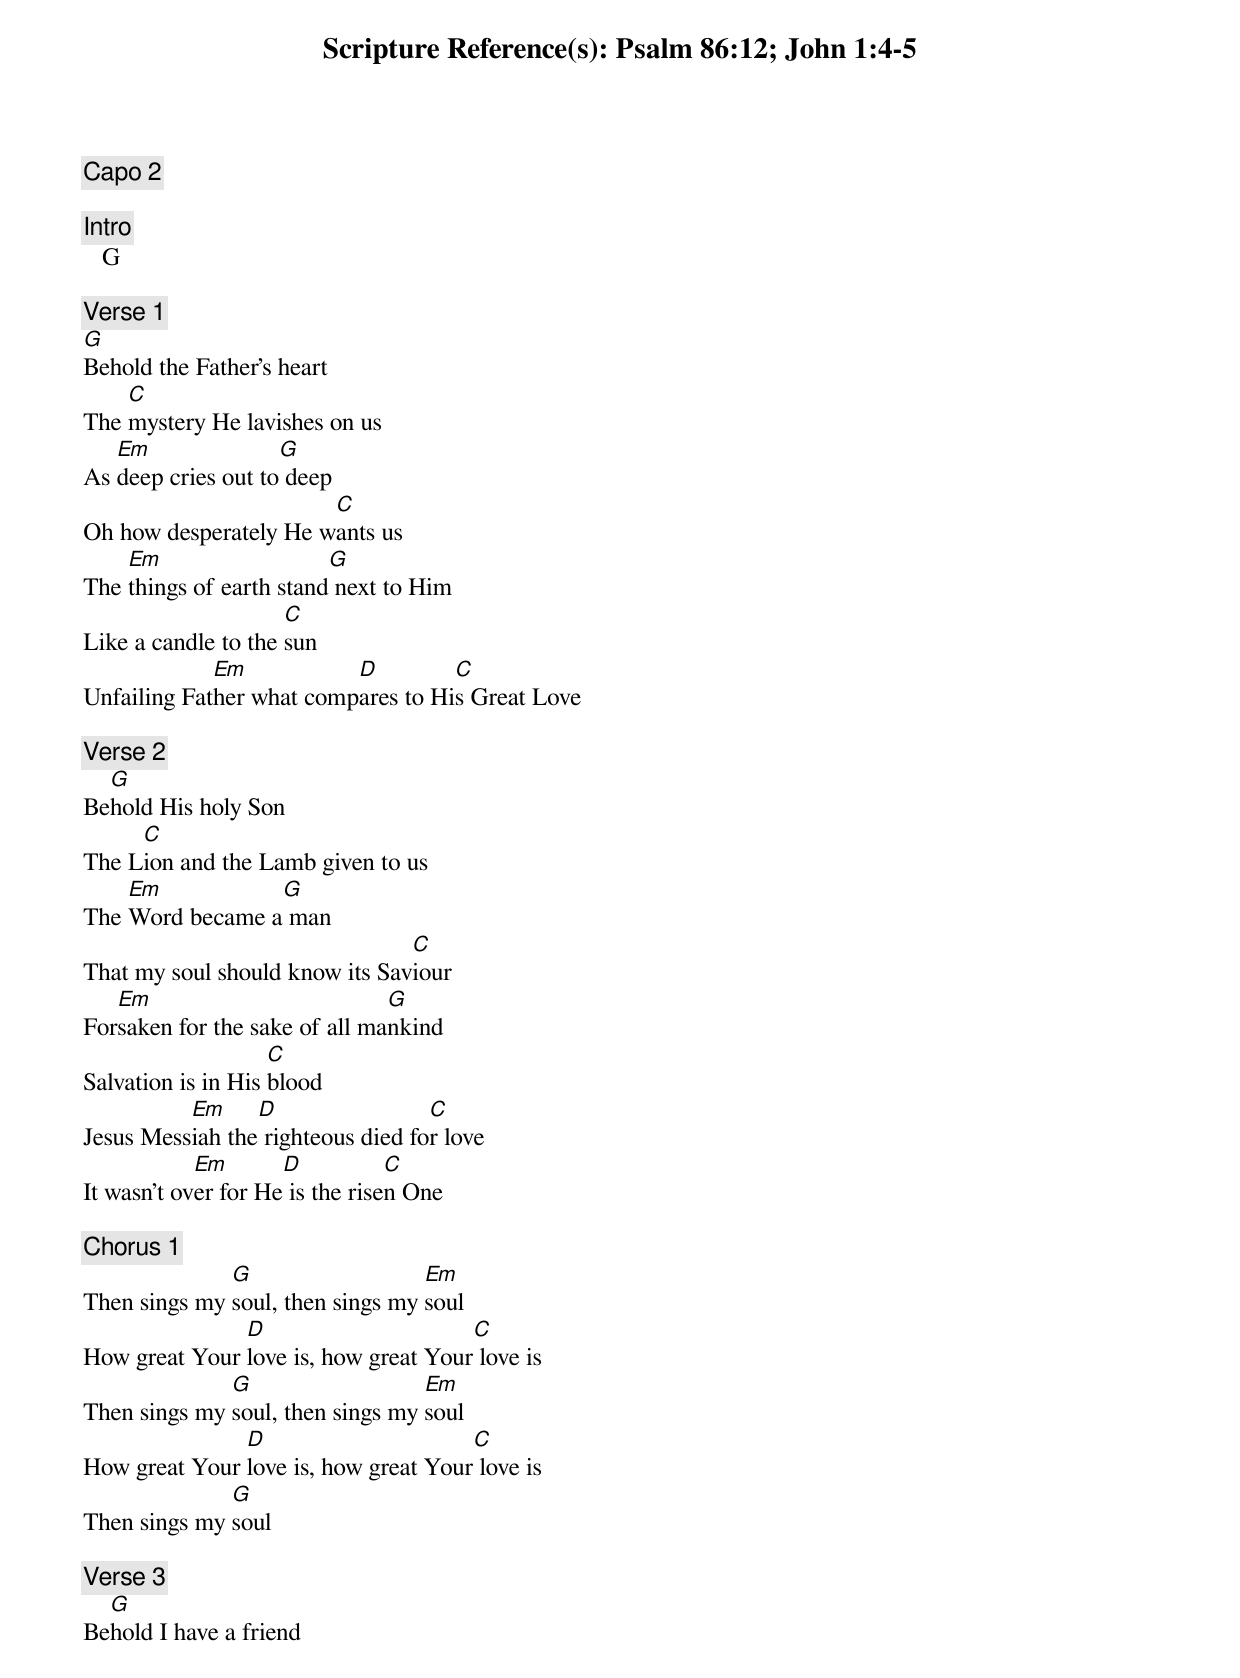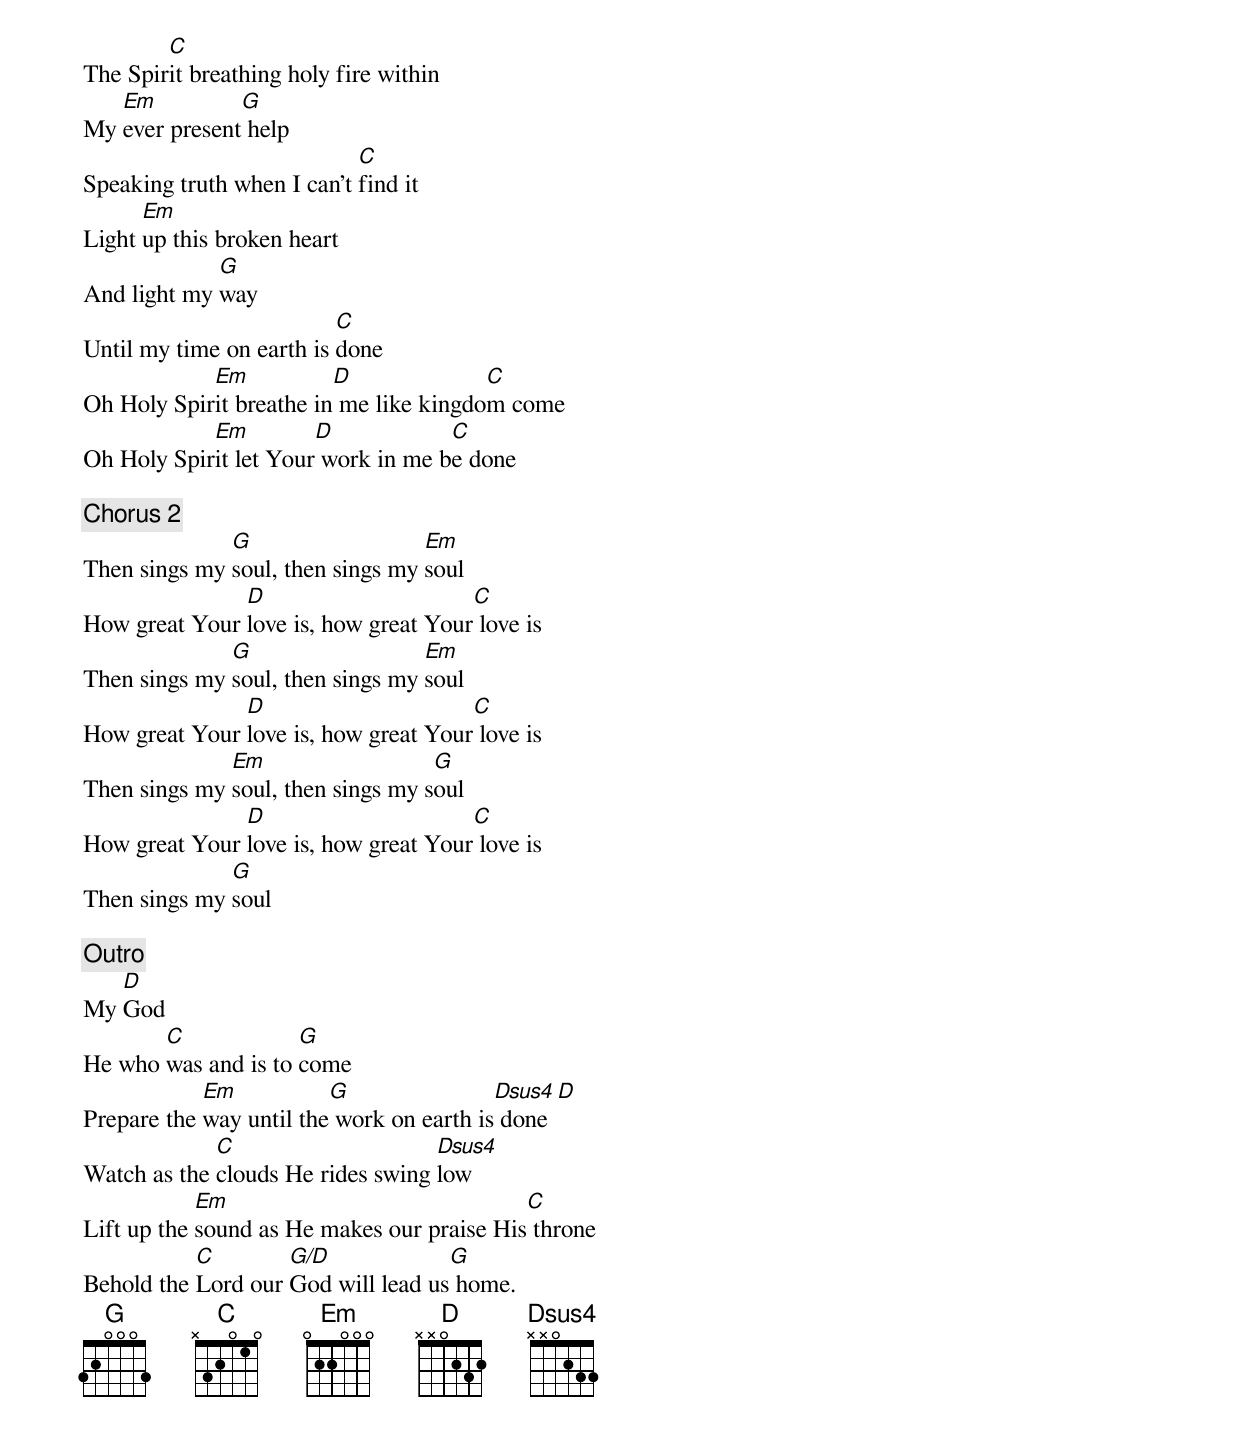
Scripture Reference(s): Psalm 86:12; John 1:4-5

Capo 2

[Intro]
   G

[Verse 1]
G
Behold the Father’s heart
    C
The mystery He lavishes on us
   Em               G
As deep cries out to deep
                       C
Oh how desperately He wants us
    Em                   G
The things of earth stand next to Him
                     C
Like a candle to the sun
             Em           D         C
Unfailing Father what compares to His Great Love

[Verse 2]
  G
Behold His holy Son
     C
The Lion and the Lamb given to us
    Em           G
The Word became a man
                                C
That my soul should know its Saviour
   Em                          G
Forsaken for the sake of all mankind
                    C
Salvation is in His blood
          Em     D                 C
Jesus Messiah the righteous died for love
            Em       D           C
It wasn’t over for He is the risen One

[Chorus 1]
              G                   Em
Then sings my soul, then sings my soul
               D                      C
How great Your love is, how great Your love is
              G                   Em
Then sings my soul, then sings my soul
               D                      C
How great Your love is, how great Your love is
              G
Then sings my soul

[Verse 3]
  G
Behold I have a friend
        C
The Spirit breathing holy fire within
   Em          G
My ever present help
                            C
Speaking truth when I can’t find it
      Em
Light up this broken heart
             G
And light my way
                          C
Until my time on earth is done
            Em           D              C
Oh Holy Spirit breathe in me like kingdom come
            Em         D            C
Oh Holy Spirit let Your work in me be done

[Chorus 2]
              G                   Em
Then sings my soul, then sings my soul
               D                      C
How great Your love is, how great Your love is
              G                   Em
Then sings my soul, then sings my soul
               D                      C
How great Your love is, how great Your love is
              Em                   G
Then sings my soul, then sings my soul
               D                      C
How great Your love is, how great Your love is
              G
Then sings my soul

[Outro]
   D
My God
       C             G
He who was and is to come
            Em           G                Dsus4 D
Prepare the way until the work on earth is done
             C                     Dsus4
Watch as the clouds He rides swing low
            Em                              C
Lift up the sound as He makes our praise His throne
           C        G/D             G
Behold the Lord our God will lead us home.
